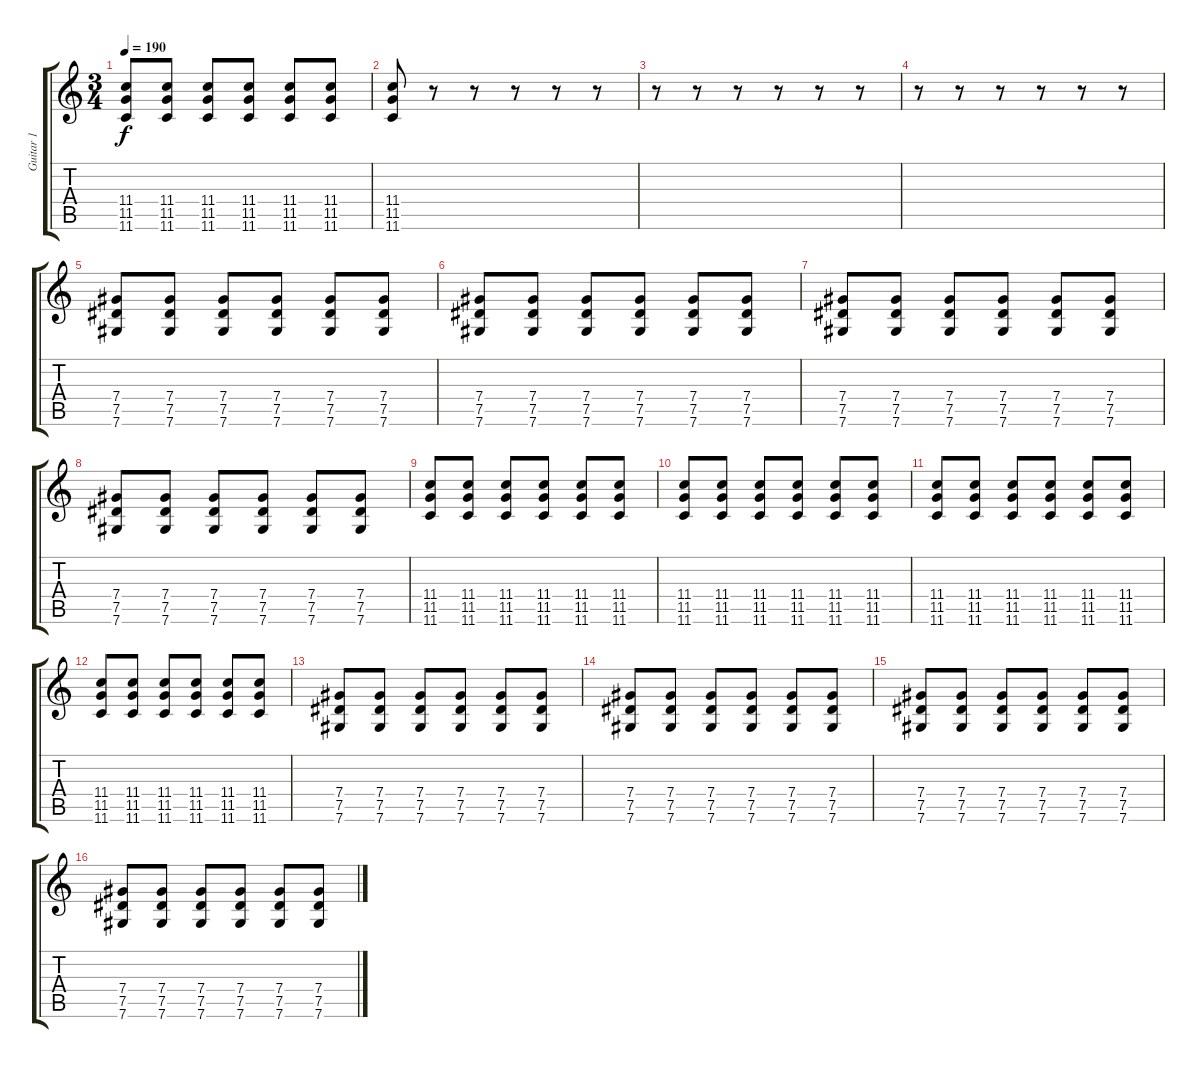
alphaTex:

\track ("Guitar 1" "Guitar 1") {instrument electricguitarclean}
\staff {score tabs}
\tuning (Eb4 Bb3 Gb3 Db3 Ab2 Db2) {hide}
\ts (3 4)
\tempo 190
\clef g2
\ks c
(11.4 11.5 11.6).8{dy f} (11.4 11.5 11.6).8 (11.4 11.5 11.6).8 (11.4 11.5 11.6).8 (11.4 11.5 11.6).8 (11.4 11.5 11.6).8 |
(11.4 11.5 11.6).8 r.8 r.8 r.8 r.8 r.8 |
r.8 r.8 r.8 r.8 r.8 r.8 |
r.8 r.8 r.8 r.8 r.8 r.8 |
(7.4 7.5 7.6).8 (7.4 7.5 7.6).8 (7.4 7.5 7.6).8 (7.4 7.5 7.6).8 (7.4 7.5 7.6).8 (7.4 7.5 7.6).8 |
(7.4 7.5 7.6).8 (7.4 7.5 7.6).8 (7.4 7.5 7.6).8 (7.4 7.5 7.6).8 (7.4 7.5 7.6).8 (7.4 7.5 7.6).8 |
(7.4 7.5 7.6).8 (7.4 7.5 7.6).8 (7.4 7.5 7.6).8 (7.4 7.5 7.6).8 (7.4 7.5 7.6).8 (7.4 7.5 7.6).8 |
(7.4 7.5 7.6).8 (7.4 7.5 7.6).8 (7.4 7.5 7.6).8 (7.4 7.5 7.6).8 (7.4 7.5 7.6).8 (7.4 7.5 7.6).8 |
(11.4 11.5 11.6).8 (11.4 11.5 11.6).8 (11.4 11.5 11.6).8 (11.4 11.5 11.6).8 (11.4 11.5 11.6).8 (11.4 11.5 11.6).8 |
(11.4 11.5 11.6).8 (11.4 11.5 11.6).8 (11.4 11.5 11.6).8 (11.4 11.5 11.6).8 (11.4 11.5 11.6).8 (11.4 11.5 11.6).8 |
(11.4 11.5 11.6).8 (11.4 11.5 11.6).8 (11.4 11.5 11.6).8 (11.4 11.5 11.6).8 (11.4 11.5 11.6).8 (11.4 11.5 11.6).8 |
(11.4 11.5 11.6).8 (11.4 11.5 11.6).8 (11.4 11.5 11.6).8 (11.4 11.5 11.6).8 (11.4 11.5 11.6).8 (11.4 11.5 11.6).8 |
(7.4 7.5 7.6).8 (7.4 7.5 7.6).8 (7.4 7.5 7.6).8 (7.4 7.5 7.6).8 (7.4 7.5 7.6).8 (7.4 7.5 7.6).8 |
(7.4 7.5 7.6).8 (7.4 7.5 7.6).8 (7.4 7.5 7.6).8 (7.4 7.5 7.6).8 (7.4 7.5 7.6).8 (7.4 7.5 7.6).8 |
(7.4 7.5 7.6).8 (7.4 7.5 7.6).8 (7.4 7.5 7.6).8 (7.4 7.5 7.6).8 (7.4 7.5 7.6).8 (7.4 7.5 7.6).8 |
(7.4 7.5 7.6).8 (7.4 7.5 7.6).8 (7.4 7.5 7.6).8 (7.4 7.5 7.6).8 (7.4 7.5 7.6).8 (7.4 7.5 7.6).8
